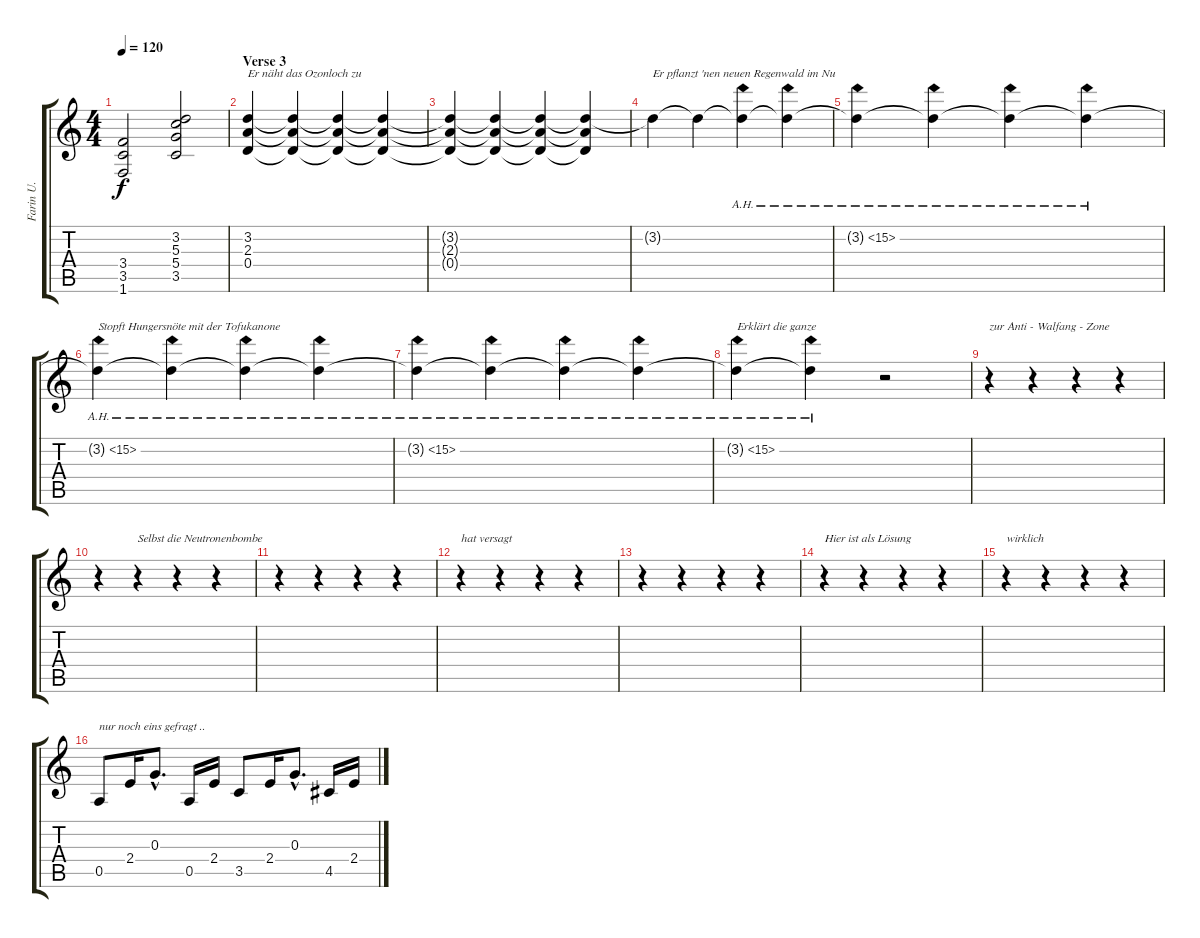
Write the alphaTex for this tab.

\track ("Farin U." "Farin U.") {instrument distortionguitar}
\staff {score tabs}
\tuning (E4 B3 G3 D3 A2 E2) {hide}
\ts (4 4)
\tempo 120
\clef g2
\ks c
(3.4 3.5 1.6).2{dy f} (3.2 5.3 5.4 3.5).2 |
\section ("" "Verse 3")
(3.2 2.3 0.4).4{txt "Er näht das Ozonloch zu" volume 15} (3.2{t} 2.3{t} 0.4{t}).4 (3.2{t} 2.3{t} 0.4{t}).4 (3.2{t} 2.3{t} 0.4{t}).4 |
(3.2{t} 2.3{t} 0.4{t}).4 (3.2{t} 2.3{t} 0.4{t}).4 (3.2{t} 2.3{t} 0.4{t}).4 (3.2{t} 2.3{t} 0.4{t}).4 |
3.2{t}.4{txt "Er pflanzt 'nen neuen Regenwald im Nu"} 3.2{t}.4 3.2{ah 12 t}.4 3.2{ah 12 t}.4 |
3.2{ah 12 t}.4 3.2{ah 12 t}.4 3.2{ah 12 t}.4 3.2{ah 12 t}.4 |
3.2{ah 12 t}.4{txt "Stopft Hungersnöte mit der Tofukanone" volume 12} 3.2{ah 12 t}.4 3.2{ah 12 t}.4 3.2{ah 12 t}.4 |
3.2{ah 12 t}.4{volume 9} 3.2{ah 12 t}.4 3.2{ah 12 t}.4 3.2{ah 12 t}.4 |
3.2{ah 12 t}.4{txt "Erklärt die ganze "} 3.2{ah 12 t}.4 r.2 |
r.4{txt "zur Anti - Walfang - Zone"} r.4 r.4 r.4 |
r.4 r.4{txt "Selbst die Neutronenbombe "} r.4 r.4 |
r.4 r.4 r.4 r.4 |
r.4{txt "hat versagt"} r.4 r.4 r.4 |
r.4 r.4 r.4 r.4 |
r.4{txt "Hier ist als Lösung"} r.4 r.4 r.4 |
r.4{txt "wirklich"} r.4 r.4 r.4 |
0.5.8{txt "nur noch eins gefragt .." volume 15} 2.4.16 0.3{hac}.8{d} 0.5.16 2.4.16 3.5.8 2.4.16 0.3{hac}.8{d} 4.5.16 2.4.16
